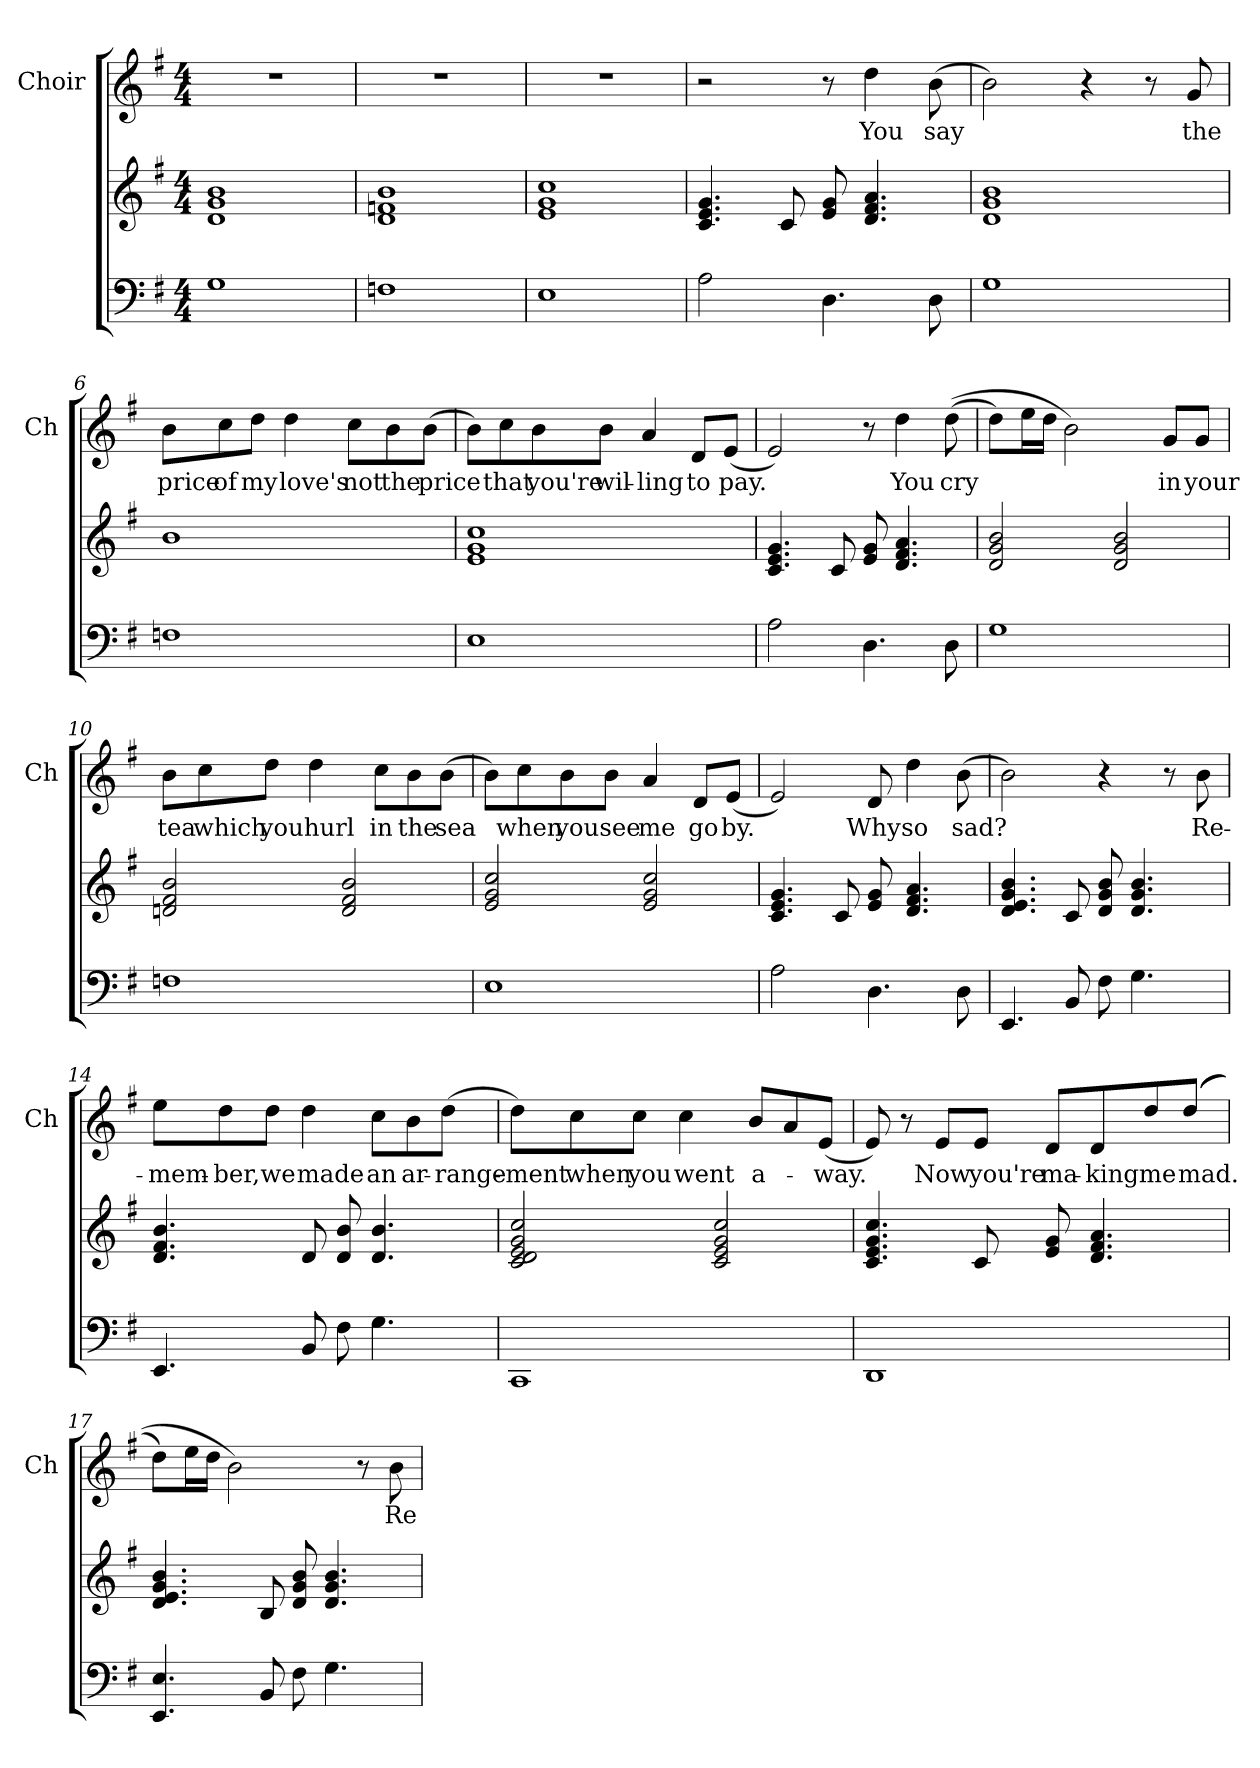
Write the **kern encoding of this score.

**kern	**kern	**kern	**text
*part2	*part2	*part1	*part1
*staff3	*staff2	*staff1	*staff1
*	*	*I"Choir	*
*	*	*I'Ch	*
*clefF4	*clefG2	*clefG2	*
*k[f#]	*k[f#]	*k[f#]	*
*M4/4	*M4/4	*M4/4	*
=1	=1	=1	=1
1G	1d 1g 1b	1r	.
=2	=2	=2	=2
1Fn	1d 1fn 1b	1r	.
=3	=3	=3	=3
1E	1e 1g 1cc	1r	.
=4	=4	=4	=4
2A\	4.c/ 4.e/ 4.g/	2r	.
.	8c/	.	.
4.D\	8e/ 8g/	8r	.
.	4.d/ 4.f#/ 4.a/	4dd\	You
8D\	.	(>8b\	say
=5	=5	=5	=5
1G	1d 1g 1b	2b\)	.
.	.	4r	.
.	.	8r	.
.	.	8g/	the
=6	=6	=6	=6
1Fn	1b	8b\L	price
.	.	8cc\	of
.	.	8dd\J	my
.	.	4dd\	love's
.	.	8cc\L	not
.	.	8b\	the
.	.	(>8b\J	price
!!LO:LB:g=z
=7	=7	=7	=7
1E	1e 1g 1cc	8b\L)	.
.	.	8cc\	that
.	.	8b\	you're
.	.	8b\J	wil-
.	.	4a/	-ling
.	.	8d/L	to
.	.	(<8e/J	pay.
=8	=8	=8	=8
2A\	4.c/ 4.e/ 4.g/	2e/)	.
.	8c/	.	.
4.D\	8e/ 8g/	8r	.
.	4.d/ 4.f#/ 4.a/	4dd\	You
8D\	.	(>(>8dd\	cry
=9	=9	=9	=9
1G	2d/ 2g/ 2b/	8dd\L)	.
.	.	16ee\L	.
.	.	16dd\JJ	.
.	.	2b\)	.
.	2d/ 2g/ 2b/	.	.
.	.	8g/L	in
.	.	8g/J	your
!!LO:LB:g=z
=10	=10	=10	=10
1Fn	2dn/ 2f#/ 2b/	8b\L	tea
.	.	8cc\	which
.	.	8dd\J	you
.	.	4dd\	hurl
.	2d/ 2f#/ 2b/	.	.
.	.	8cc\L	in
.	.	8b\	the
.	.	(>8b\J	sea
=11	=11	=11	=11
1E	2e/ 2g/ 2cc/	8b\L)	.
.	.	8cc\	when
.	.	8b\	you
.	.	8b\J	see
.	2e/ 2g/ 2cc/	4a/	me
.	.	8d/L	go
.	.	(<8e/J	by.
=12	=12	=12	=12
2A\	4.c/ 4.e/ 4.g/	2e/)	.
.	8c/	.	.
4.D\	8e/ 8g/	8d/	Why
.	4.d/ 4.f#/ 4.a/	4dd\	so
8D\	.	(>8b\	sad?
!!LO:PB:g=z
=13	=13	=13	=13
4.EE/	4.d/ 4.e/ 4.g/ 4.b/	2b\)	.
8BB/	8c/	.	.
8F#\	8d/ 8g/ 8b/	4r	.
4.G\	4.d/ 4.g/ 4.b/	.	.
.	.	8r	.
.	.	8b\	Re-
=14	=14	=14	=14
4.EE/	4.d/ 4.f#/ 4.b/	8ee\L	-mem-
.	.	8dd\	-ber,
.	.	8dd\J	we
8BB/	8d/	4dd\	made
8F#\	8d/ 8b/	.	.
4.G\	4.d/ 4.b/	8cc\L	an
.	.	8b\	ar-
.	.	(>8dd\J	-range-
=15	=15	=15	=15
1CC	2c/ 2d/ 2e/ 2g/ 2cc/	8dd\L)	-ment
.	.	8cc\	when
.	.	8cc\J	you
.	.	4cc\	went
.	2c/ 2e/ 2g/ 2cc/	.	.
.	.	8b/L	a-
.	.	8a/	.
.	.	(<8e/J	way.
!!LO:LB:g=z
=16	=16	=16	=16
1DD	4.c/ 4.e/ 4.g/ 4.cc/	8e/)	.
.	.	8r	.
.	.	8e/L	Now
.	8c/	8e/J	you're
.	8e/ 8g/	8d/L	ma-
.	4.d/ 4.f#/ 4.a/	8d/	-king
.	.	8dd/	me
.	.	(<(<8dd/J	mad.
=17	=17	=17	=17
4.EE/ 4.E/	4.d/ 4.e/ 4.g/ 4.b/	8dd\L)	.
.	.	16ee\L	.
.	.	16dd\JJ	.
.	.	2b\)	.
8BB/	8B/	.	.
8F#\	8d/ 8g/ 8b/	.	.
4.G\	4.d/ 4.g/ 4.b/	.	.
.	.	8r	.
.	.	8b\	Re-
=	=	=	=
*-	*-	*-	*-
